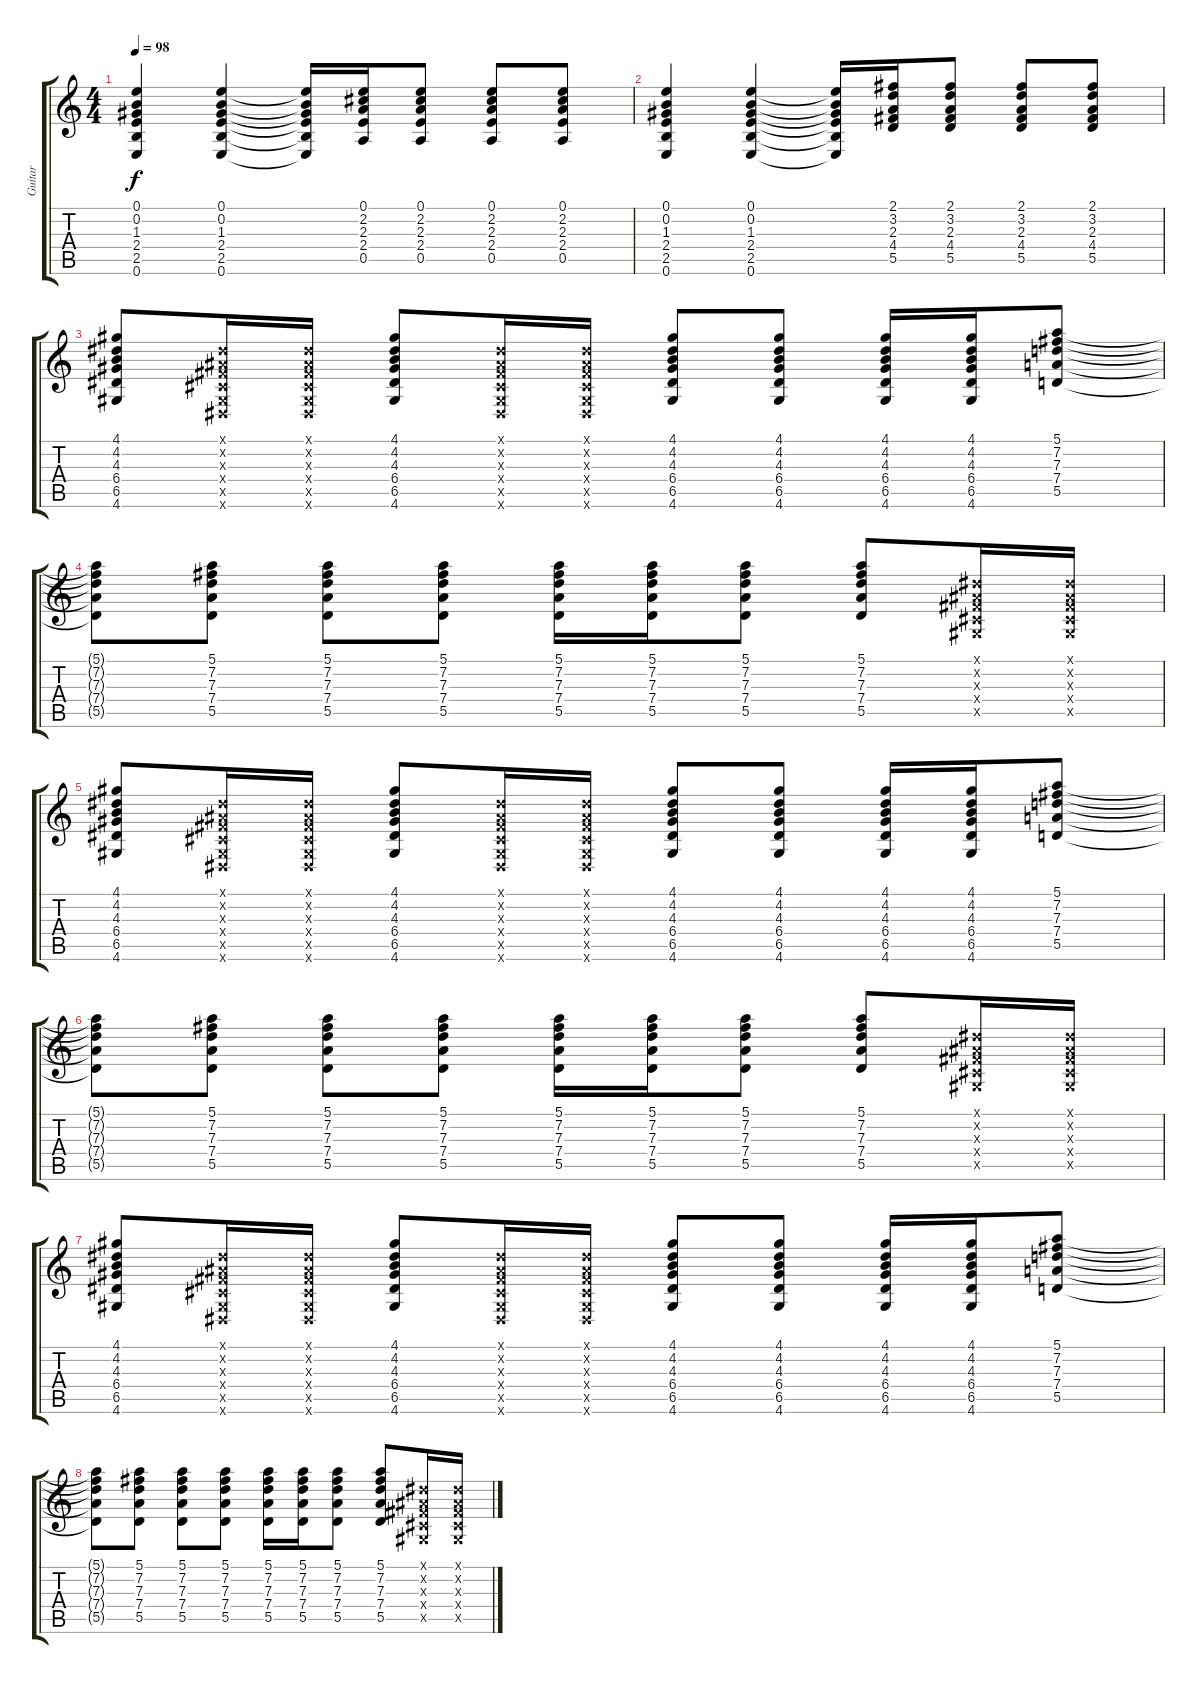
\track ("Guitar" "Guitar") {instrument acousticguitarnylon}
\staff {score tabs}
\tuning (E4 B3 G3 D3 A2 E2) {hide}
\ts (4 4)
\tempo 98
\clef g2
\ks c
(0.1 0.2 1.3 2.4 2.5 0.6).4{dy f} (0.1 0.2 1.3 2.4 2.5 0.6).4 (0.1{t} 0.2{t} 1.3{t} 2.4{t} 2.5{t} 0.6{t}).16 (0.1 2.2 2.3 2.4 0.5).16 (0.1 2.2 2.3 2.4 0.5).8 (0.1 2.2 2.3 2.4 0.5).8 (0.1 2.2 2.3 2.4 0.5).8 |
(0.1 0.2 1.3 2.4 2.5 0.6).4 (0.1 0.2 1.3 2.4 2.5 0.6).4 (0.1{t} 0.2{t} 1.3{t} 2.4{t} 2.5{t} 0.6{t}).16 (2.1 3.2 2.3 4.4 5.5).16 (2.1 3.2 2.3 4.4 5.5).8 (2.1 3.2 2.3 4.4 5.5).8 (2.1 3.2 2.3 4.4 5.5).8 |
(4.1 4.2 4.3 6.4 6.5 4.6).8 (-1.1{x} -1.2{x} -1.3{x} -1.4{x} -1.5{x} -1.6{x}).16 (-1.1{x} -1.2{x} -1.3{x} -1.4{x} -1.5{x} -1.6{x}).16 (4.1 4.2 4.3 6.4 6.5 4.6).8 (-1.1{x} -1.2{x} -1.3{x} -1.4{x} -1.5{x} -1.6{x}).16 (-1.1{x} -1.2{x} -1.3{x} -1.4{x} -1.5{x} -1.6{x}).16 (4.1 4.2 4.3 6.4 6.5 4.6).8 (4.1 4.2 4.3 6.4 6.5 4.6).8 (4.1 4.2 4.3 6.4 6.5 4.6).16 (4.1 4.2 4.3 6.4 6.5 4.6).16 (5.1 7.2 7.3 7.4 5.5).8 |
(5.1{t} 7.2{t} 7.3{t} 7.4{t} 5.5{t}).8 (5.1 7.2 7.3 7.4 5.5).8 (5.1 7.2 7.3 7.4 5.5).8 (5.1 7.2 7.3 7.4 5.5).8 (5.1 7.2 7.3 7.4 5.5).16 (5.1 7.2 7.3 7.4 5.5).16 (5.1 7.2 7.3 7.4 5.5).8 (5.1 7.2 7.3 7.4 5.5).8 (-1.1{x} -1.2{x} -1.3{x} -1.4{x} -1.5{x}).16 (-1.1{x} -1.2{x} -1.3{x} -1.4{x} -1.5{x}).16 |
(4.1 4.2 4.3 6.4 6.5 4.6).8 (-1.1{x} -1.2{x} -1.3{x} -1.4{x} -1.5{x} -1.6{x}).16 (-1.1{x} -1.2{x} -1.3{x} -1.4{x} -1.5{x} -1.6{x}).16 (4.1 4.2 4.3 6.4 6.5 4.6).8 (-1.1{x} -1.2{x} -1.3{x} -1.4{x} -1.5{x} -1.6{x}).16 (-1.1{x} -1.2{x} -1.3{x} -1.4{x} -1.5{x} -1.6{x}).16 (4.1 4.2 4.3 6.4 6.5 4.6).8 (4.1 4.2 4.3 6.4 6.5 4.6).8 (4.1 4.2 4.3 6.4 6.5 4.6).16 (4.1 4.2 4.3 6.4 6.5 4.6).16 (5.1 7.2 7.3 7.4 5.5).8 |
(5.1{t} 7.2{t} 7.3{t} 7.4{t} 5.5{t}).8 (5.1 7.2 7.3 7.4 5.5).8 (5.1 7.2 7.3 7.4 5.5).8 (5.1 7.2 7.3 7.4 5.5).8 (5.1 7.2 7.3 7.4 5.5).16 (5.1 7.2 7.3 7.4 5.5).16 (5.1 7.2 7.3 7.4 5.5).8 (5.1 7.2 7.3 7.4 5.5).8 (-1.1{x} -1.2{x} -1.3{x} -1.4{x} -1.5{x}).16 (-1.1{x} -1.2{x} -1.3{x} -1.4{x} -1.5{x}).16 |
(4.1 4.2 4.3 6.4 6.5 4.6).8 (-1.1{x} -1.2{x} -1.3{x} -1.4{x} -1.5{x} -1.6{x}).16 (-1.1{x} -1.2{x} -1.3{x} -1.4{x} -1.5{x} -1.6{x}).16 (4.1 4.2 4.3 6.4 6.5 4.6).8 (-1.1{x} -1.2{x} -1.3{x} -1.4{x} -1.5{x} -1.6{x}).16 (-1.1{x} -1.2{x} -1.3{x} -1.4{x} -1.5{x} -1.6{x}).16 (4.1 4.2 4.3 6.4 6.5 4.6).8 (4.1 4.2 4.3 6.4 6.5 4.6).8 (4.1 4.2 4.3 6.4 6.5 4.6).16 (4.1 4.2 4.3 6.4 6.5 4.6).16 (5.1 7.2 7.3 7.4 5.5).8 |
(5.1{t} 7.2{t} 7.3{t} 7.4{t} 5.5{t}).8 (5.1 7.2 7.3 7.4 5.5).8 (5.1 7.2 7.3 7.4 5.5).8 (5.1 7.2 7.3 7.4 5.5).8 (5.1 7.2 7.3 7.4 5.5).16 (5.1 7.2 7.3 7.4 5.5).16 (5.1 7.2 7.3 7.4 5.5).8 (5.1 7.2 7.3 7.4 5.5).8 (-1.1{x} -1.2{x} -1.3{x} -1.4{x} -1.5{x}).16 (-1.1{x} -1.2{x} -1.3{x} -1.4{x} -1.5{x}).16
